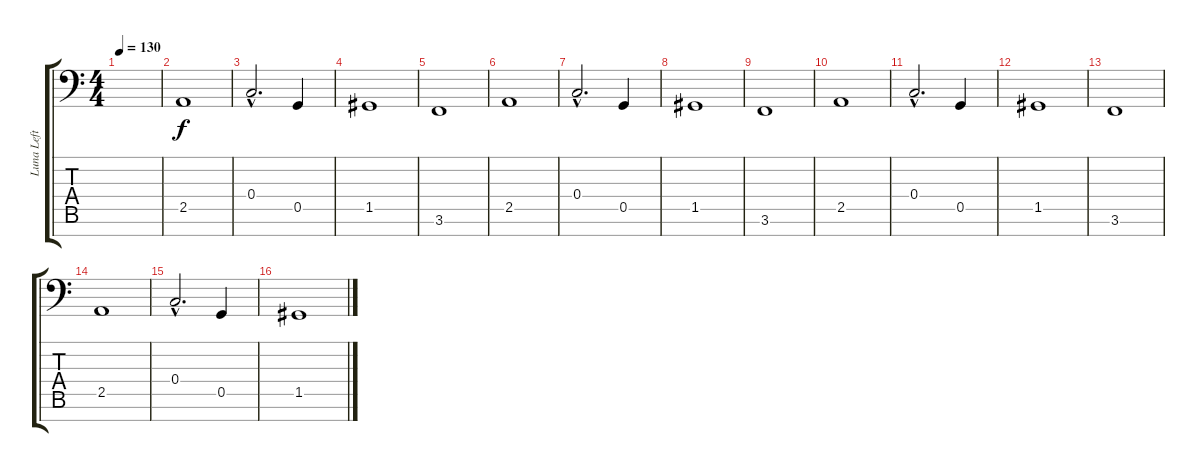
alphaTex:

\track ("Luna Left" "Luna Left") {instrument choiraahs}
\staff {score tabs}
\tuning (D4 A3 F3 C3 G2 D2 A1) {hide}
\ts (4 4)
\tempo 130
\clef f4
\ks c
|
2.5.1 |
0.4{hac}.2{d} 0.5.4 |
1.5.1 |
3.6.1 |
2.5.1 |
0.4{hac}.2{d} 0.5.4 |
1.5.1 |
3.6.1 |
2.5.1 |
0.4{hac}.2{d} 0.5.4 |
1.5.1 |
3.6.1 |
2.5.1 |
0.4{hac}.2{d} 0.5.4 |
1.5.1
